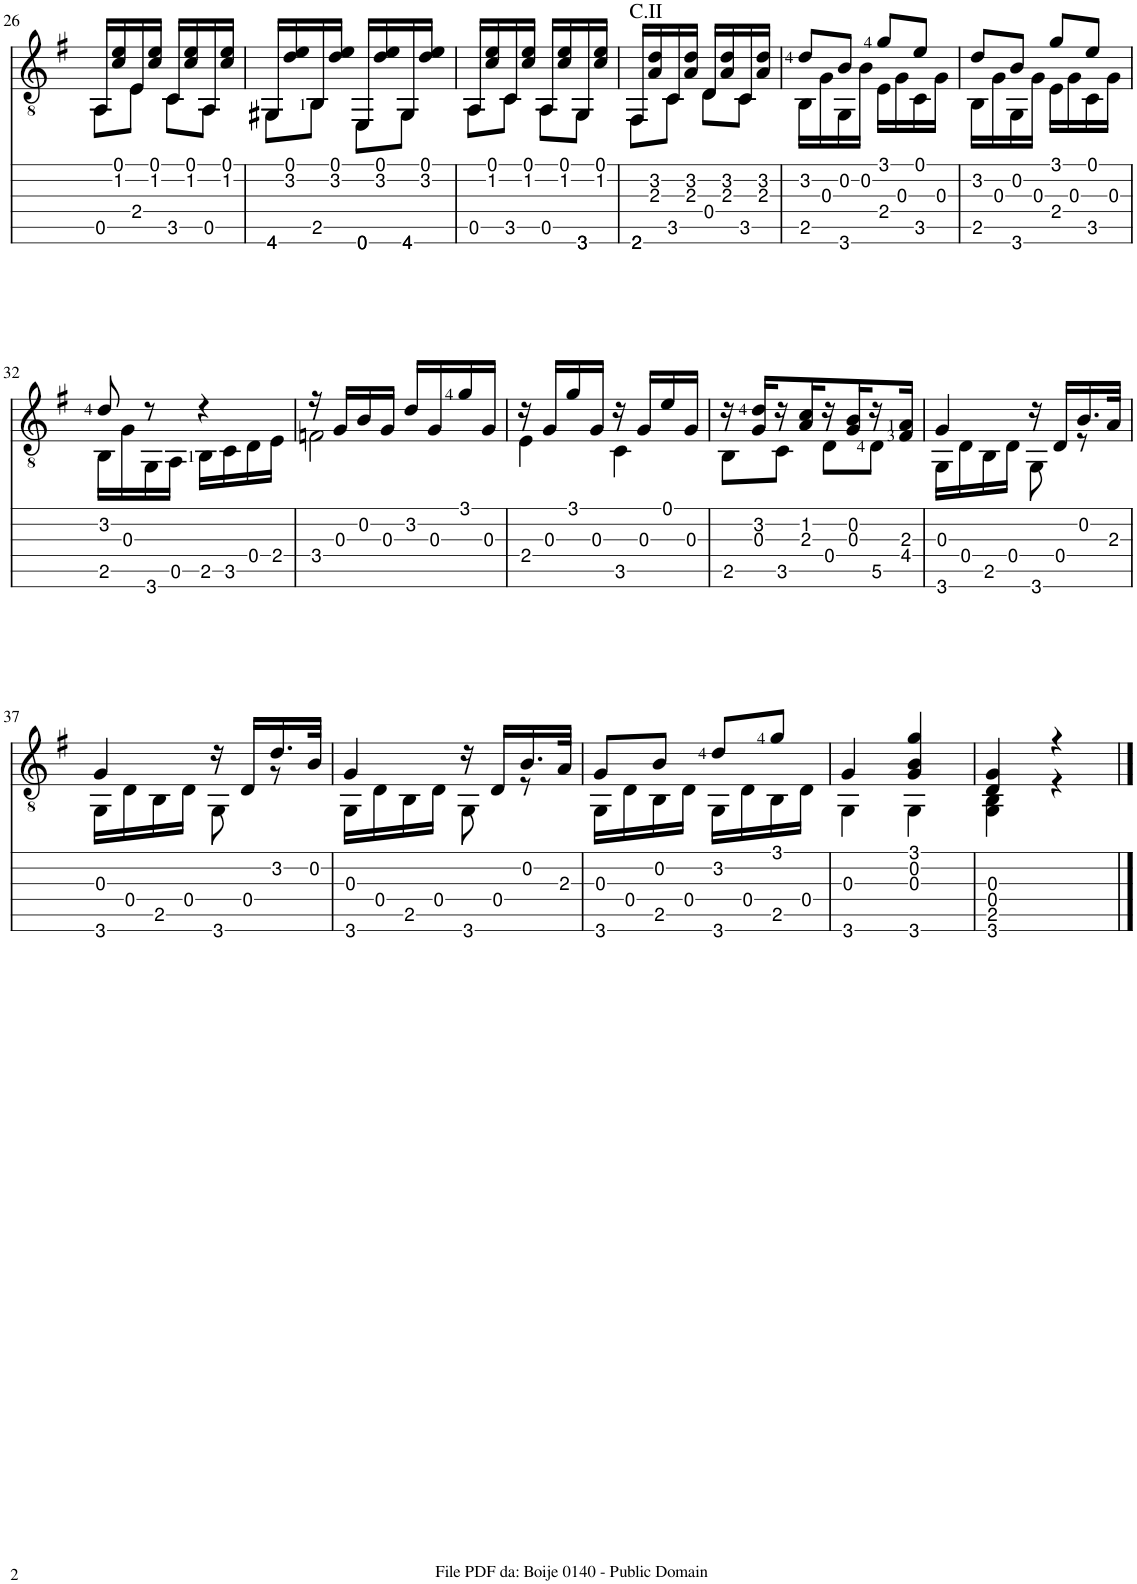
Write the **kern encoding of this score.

**kern	**kern
*part1	*part1
*staff2	*staff1
*I"Guitar	*
*I'Guit.	*
!!LO:PB:g=z
*	*clefGv2
*k[f#]	*k[f#]
*M2/4	*M2/4
=26	=26
*^	*^
16AALL	8AAL	16AA/LL	8AA\L
16c\ 16e\J	.	16c/ 16e/	.
16EL	8EJ	16E/	8E\J
16c\ 16e\JJ	.	16c/ 16e/JJ	.
16CLL	8CL	16C/LL	8C\L
16c\ 16e\J	.	16c/ 16e/	.
16AAL	8AAJ	16AA/	8AA\J
16c\ 16e\JJ	.	16c/ 16e/JJ	.
=27	=27	=27	=27
16GG#LL	8GG#L	16GG#X/LL	8GG#\L
16d\ 16e\J	.	16d/ 16e/	.
16BBL	8BBJ	16BB/	8BB\J
16d\ 16e\JJ	.	16d/ 16e/JJ	.
16EELL	8EEL	16EE/LL	8EE\L
16d\ 16e\J	.	16d/ 16e/	.
16GG#L	8GG#J	16GG#/	8GG#\J
16d\ 16e\JJ	.	16d/ 16e/JJ	.
=28	=28	=28	=28
16AALL	8AAL	16AA/LL	8AA\L
16c\ 16e\J	.	16c/ 16e/	.
16CL	8CJ	16C/	8C\J
16c\ 16e\JJ	.	16c/ 16e/JJ	.
16AALL	8AAL	16AA/LL	8AA\L
16c\ 16e\J	.	16c/ 16e/	.
16GGL	8GGJ	16GG/	8GG\J
16c\ 16e\JJ	.	16c/ 16e/JJ	.
=29	=29	=29	=29
!	!	!LO:TX:a:t=C.II	!
16FF#LL	8FF#L	16FF#/LL	8FF#\L
16A\ 16d\J	.	16A/ 16d/	.
16CL	8CJ	16C/	8C\J
16A\ 16d\JJ	.	16A/ 16d/JJ	.
16DLL	8DL	16D/LL	8D\L
16A\ 16d\J	.	16A/ 16d/	.
16CL	8CJ	16C/	8C\J
16A\ 16d\JJ	.	16A/ 16d/JJ	.
=30	=30	=30	=30
8dL	16BBLL	8d/L	16BB\LL
.	16GJ	.	16G\
8BJ	16GGL	8B/J	16GG\
.	16BJJ	.	16B\JJ
8gL	16ELL	8g/L	16E\LL
.	16GJ	.	16G\
8eJ	16CL	8e/J	16C\
.	16GJJ	.	16G\JJ
=31	=31	=31	=31
8dL	16BBLL	8d/L	16BB\LL
.	16GJ	.	16G\
8BJ	16GGL	8B/J	16GG\
.	16GJJ	.	16G\JJ
8gL	16ELL	8g/L	16E\LL
.	16GJ	.	16G\
8eJ	16CL	8e/J	16C\
.	16GJJ	.	16G\JJ
!!LO:LB:g=z	!!
=32	=32	=32	=32
8d	16BBLL	8d/	16BB\LL
.	16GJ	.	16G\
8r	16GGL	8r	16GG\
.	16AAJJ	.	16AA\JJ
4r	16BBLL	4r	16BB\LL
.	16CJ	.	16C\
.	16DL	.	16D\
.	16EJJ	.	16E\JJ
=33	=33	=33	=33
16r	2F	16r	2Fn\
16GLL	.	16G/LL	.
16B	.	16B/	.
16GJJ	.	16G/JJ	.
16dLL	.	16d/LL	.
16GJ	.	16G/	.
16gL	.	16g/	.
16GJJ	.	16G/JJ	.
=34	=34	=34	=34
16r	4E	16r	4E\
16GLL	.	16G/LL	.
16g	.	16g/	.
16GJJ	.	16G/JJ	.
16r	4C	16r	4C\
16GLL	.	16G/LL	.
16e	.	16e/	.
16GJJ	.	16G/JJ	.
=35	=35	=35	=35
16r	8BBL	16r	8BB\L
16G 16d	.	16G/ 16d/LL	.
16r	8CJ	16r	8C\J
16A 16c	.	16A/ 16c/L	.
16r	8DL	16r	8D\L
16G 16B	.	16G/ 16B/L	.
16r	8DJ	16r	8D\J
16F# 16A	.	16F#/ 16A/JL	.
=36	=36	=36	=36
4G	16GGLL	4G/	16GG\LL
.	16DJ	.	16D\
.	16BBL	.	16BB\
.	16DJJ	.	16D\JJ
16r	8GG	16r	8GG\
16DLL	.	16D/LL	.
16.B	8r	16.B/	8r
32AJJk	.	32A/JJk	.
!!LO:LB:g=z	!!
=37	=37	=37	=37
4G	16GGLL	4G/	16GG\LL
.	16DJ	.	16D\
.	16BBL	.	16BB\
.	16DJJ	.	16D\JJ
16r	8GG	16r	8GG\
16DLL	.	16D/LL	.
16.d	8r	16.d/	8r
32BJJk	.	32B/JJk	.
=38	=38	=38	=38
4G	16GGLL	4G/	16GG\LL
.	16DJ	.	16D\
.	16BBL	.	16BB\
.	16DJJ	.	16D\JJ
16r	8GG	16r	8GG\
16DLL	.	16D/LL	.
16.B	8r	16.B/	8r
32AJJk	.	32A/JJk	.
=39	=39	=39	=39
8GL	16GGLL	8G/L	16GG\LL
.	16DJ	.	16D\
8BJ	16BBL	8B/J	16BB\
.	16DJJ	.	16D\JJ
8dL	16GGLL	8d/L	16GG\LL
.	16DJ	.	16D\
8gJ	16BBL	8g/J	16BB\
.	16DJJ	.	16D\JJ
=40	=40	=40	=40
4G	4GG	4G/	4GG\
4G 4B 4g	4GG	4G/ 4B/ 4g/	4GG\
=41	=41	=41	=41
4D 4G	4GG 4BB	4D/ 4G/	4GG\ 4BB\
4r	4r	4r	4r
*v	*v	*	*
*	*v	*v
==	==
*-	*-
